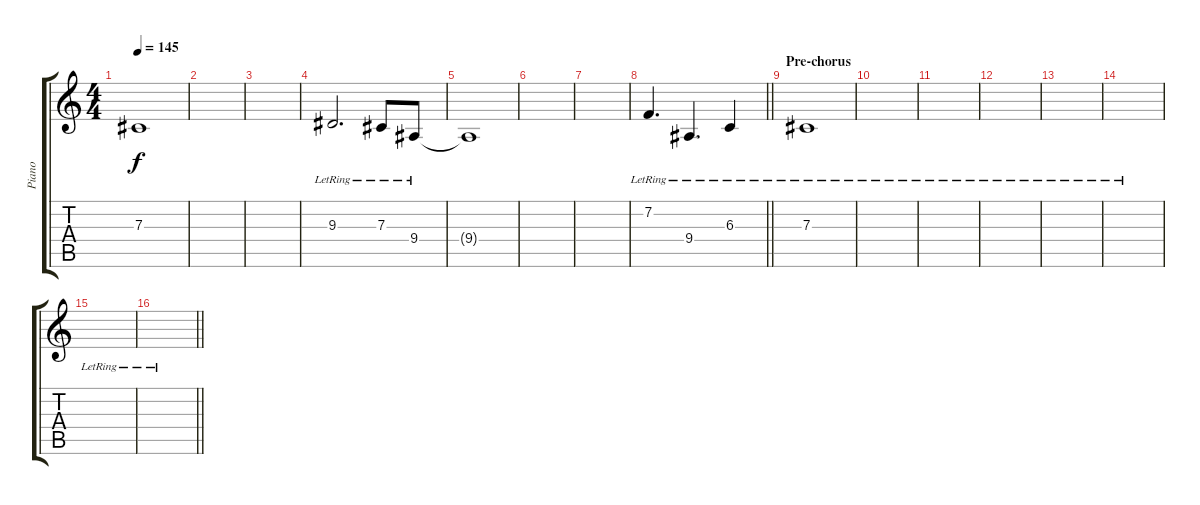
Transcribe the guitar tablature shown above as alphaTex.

\track ("Piano" "Piano") {instrument electricgrandpiano}
\staff {score tabs}
\tuning (Eb4 Bb3 Gb3 Db3 Ab2 Eb2) {hide}
\ts (4 4)
\tempo 145
\clef g2
\ks c
7.3{t}.1{dy f} |
|
|
9.3{lr}.2{d} 7.3{lr}.8 9.4{lr}.8 |
9.4{t}.1 |
|
|
\barLineRight lightlight
7.2{lr}.4{d} 9.4{lr}.4{d} 6.3{lr}.4 |
\section ("" "Pre-chorus")
7.3{lr}.1 |
|
|
|
|
|
|
\barLineRight lightlight
